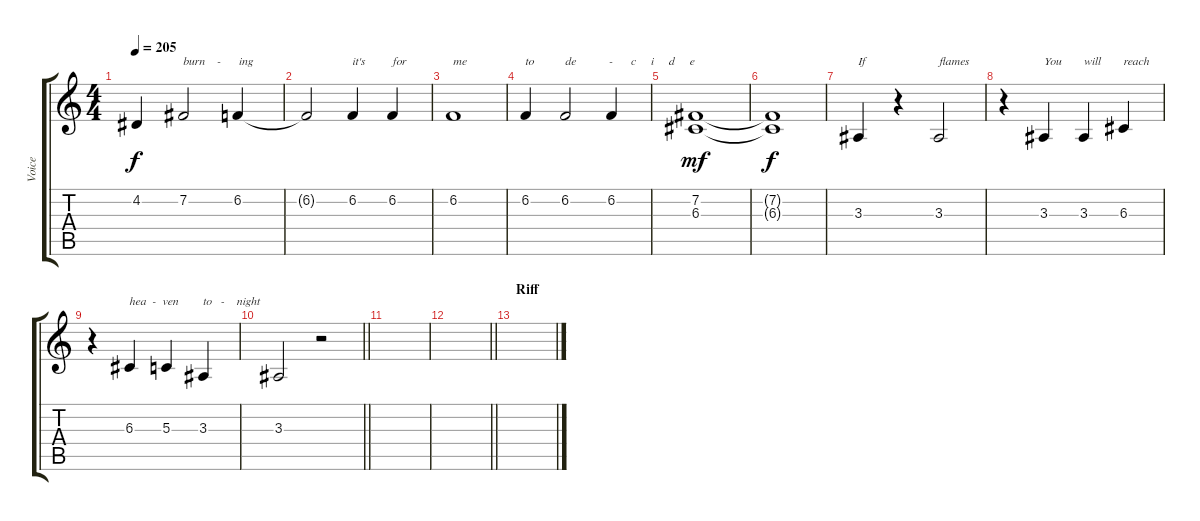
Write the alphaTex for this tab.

\track ("Voice" "Voice") {instrument clarinet}
\staff {score tabs}
\tuning (E4 B3 G3 D3 A2 E2) {hide}
\ts (4 4)
\tempo 205
\clef g2
\ks c
4.2{t}.4{dy f} 7.2.2{txt "burn    -      ing"} 6.2.4 |
6.2{t}.2 6.2.4{txt "it's"} 6.2.4{txt "for"} |
6.2.1{txt "me"} |
6.2.4{txt "to"} 6.2.2{txt "de           -      c     i     d     e  "} 6.2.4 |
(7.2 6.3).1{dy mf} |
(7.2{t} 6.3{t}).1{dy f} |
3.3.4{txt "If"} r.4 3.3.2{txt "flames"} |
r.4 3.3.4{txt "You"} 3.3.4{txt "will"} 6.3.4{txt "reach"} |
r.4 6.3.4{txt "hea  -  ven"} 5.3.4 3.3.4{txt "to   -    night"} |
\barLineRight lightlight
3.3.2 r.2 |
|
\barLineRight lightlight
|
\section ("" "Riff")
